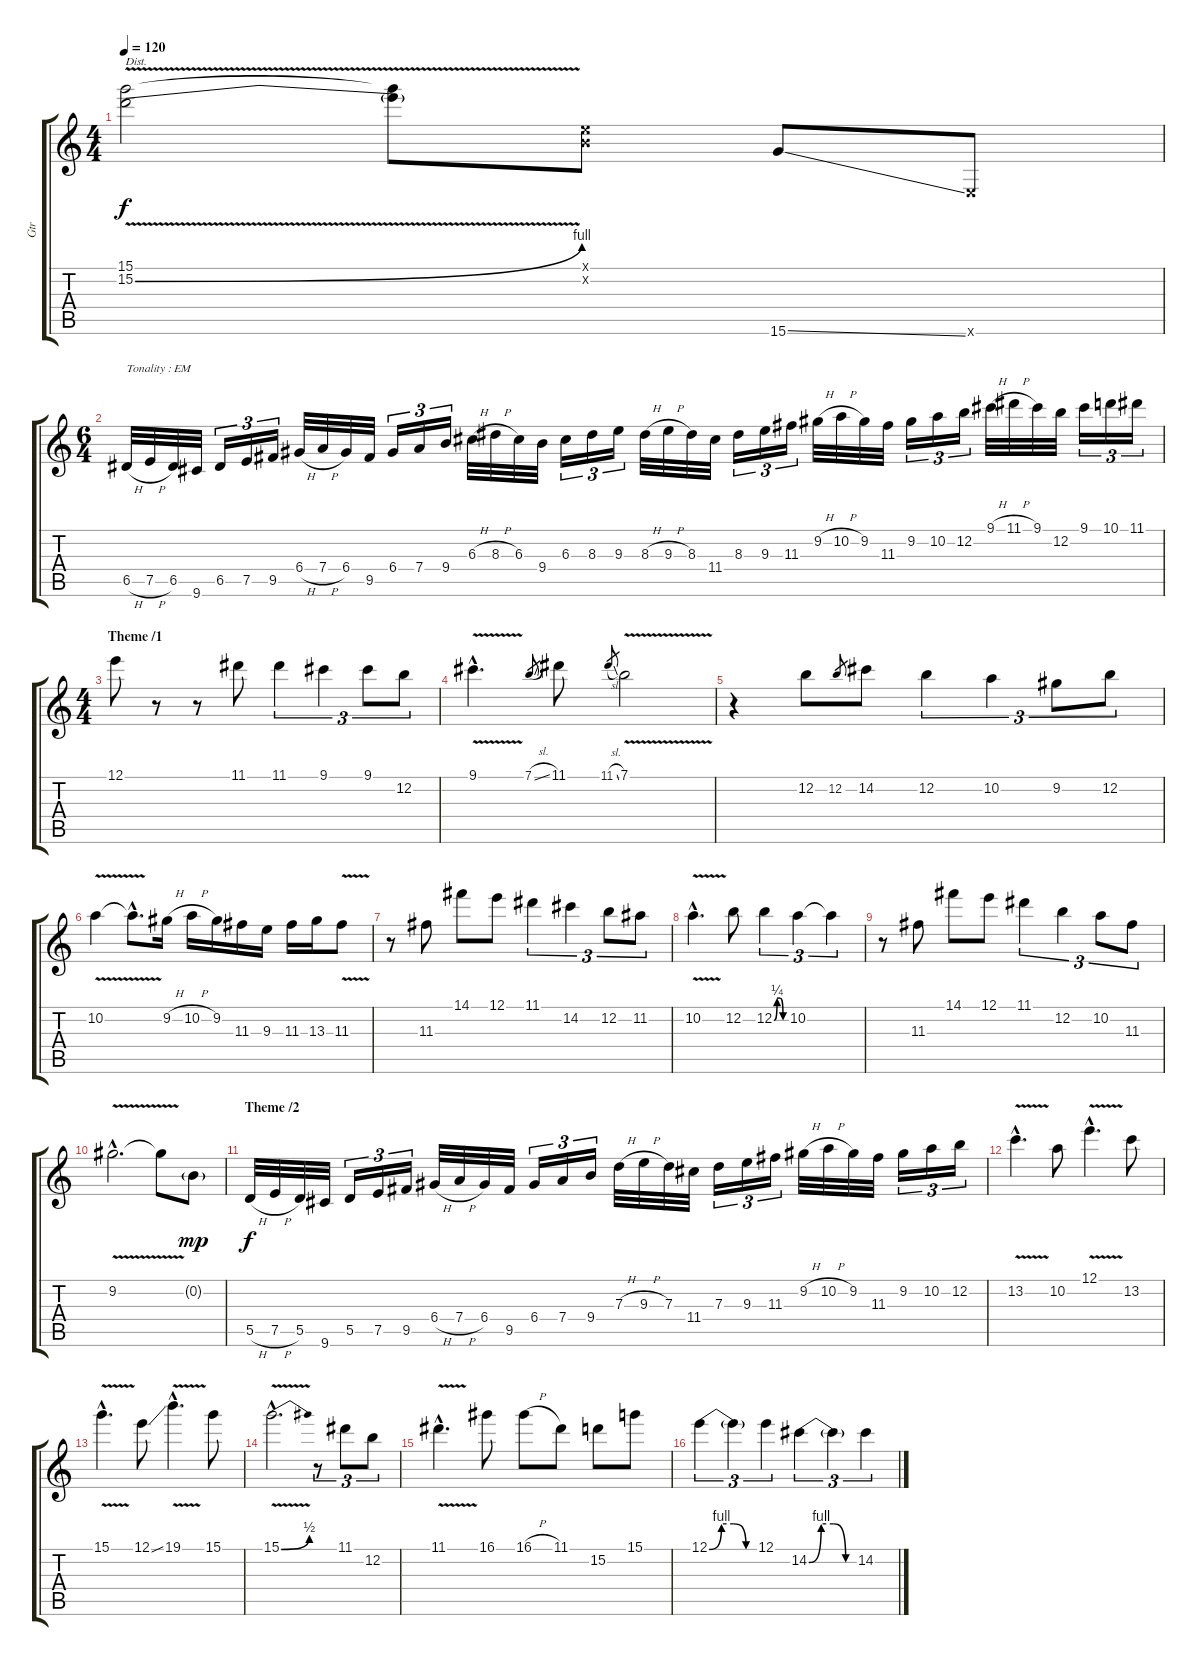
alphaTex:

\track ("Gtr" "Gtr") {instrument overdrivenguitar}
\staff {score tabs}
\tuning (E4 B3 G3 D3 A2 E2) {hide}
\ts (4 4)
\tempo 120
\clef g2
\ks c
(15.1{v} 15.2{be (bend 0 0 60 4) v}).2{txt "Dist." dy f instrument overdrivenguitar} (15.1{t} 15.2{t}).8 (0.1{x} 0.2{x}).8 15.6{ss}.8 0.6{x}.8 |
\ts (6 4)
6.5{h}.32{txt "Tonality : EM"} 7.5{h}.32 6.5.32 9.6.32 6.5.16{tu (3 2)} 7.5.16{tu (3 2)} 9.5.16{tu (3 2)} 6.4{h}.32 7.4{h}.32 6.4.32 9.5.32 6.4.16{tu (3 2)} 7.4.16{tu (3 2)} 9.4.16{tu (3 2)} 6.3{h}.32 8.3{h}.32 6.3.32 9.4.32 6.3.16{tu (3 2)} 8.3.16{tu (3 2)} 9.3.16{tu (3 2)} 8.3{h}.32 9.3{h}.32 8.3.32 11.4.32 8.3.16{tu (3 2)} 9.3.16{tu (3 2)} 11.3.16{tu (3 2)} 9.2{h}.32 10.2{h}.32 9.2.32 11.3.32 9.2.16{tu (3 2)} 10.2.16{tu (3 2)} 12.2.16{tu (3 2)} 9.1{h}.32 11.1{h}.32 9.1.32 12.2.32 9.1.16{tu (3 2)} 10.1.16{tu (3 2)} 11.1.16{tu (3 2)} |
\ts (4 4)
\section ("" "Theme /1")
12.1.8 r.8 r.8 11.1.8 11.1.4{tu (3 2)} 9.1.4{tu (3 2)} 9.1.8{tu (3 2)} 12.2.8{tu (3 2)} |
9.1{v hac}.4{d} 7.1{sl}.8{gr} 11.1.8 11.1{sl}.8{gr} 7.1{v}.2 |
r.4 12.2.8 12.2.8{gr} 14.2.8 12.2.4{tu (3 2)} 10.2.4{tu (3 2)} 9.2.8{tu (3 2)} 12.2.8{tu (3 2)} |
10.2{v}.4 10.2{hac t}.8{d} 9.2{h}.16 10.2{h}.16 9.2.16 11.3.16 9.3.16 11.3.16 13.3.16 11.3{v}.8 |
r.8 11.3.8 14.1.8 12.1.8 11.1.4{tu (3 2)} 14.2.4{tu (3 2)} 12.2.8{tu (3 2)} 11.2.8{tu (3 2)} |
10.2{v hac}.4{d} 12.2.8 12.2{be (custom 0 0 15 1 30 1 45 0 60 0)}.4{tu (3 2)} 10.2.4{tu (3 2)} 10.2{t}.4{tu (3 2)} |
r.8 11.3.8 14.1.8 12.1.8 11.1.4{tu (3 2)} 12.2.4{tu (3 2)} 10.2.8{tu (3 2)} 11.3.8{tu (3 2)} |
9.2{v hac}.2{d} 9.2{t}.8 0.2{g}.8{dy mp} |
\section ("" "Theme /2")
5.5{h}.32{dy f} 7.5{h}.32 5.5.32 9.6.32 5.5.16{tu (3 2)} 7.5.16{tu (3 2)} 9.5.16{tu (3 2)} 6.4{h}.32 7.4{h}.32 6.4.32 9.5.32 6.4.16{tu (3 2)} 7.4.16{tu (3 2)} 9.4.16{tu (3 2)} 7.3{h}.32 9.3{h}.32 7.3.32 11.4.32 7.3.16{tu (3 2)} 9.3.16{tu (3 2)} 11.3.16{tu (3 2)} 9.2{h}.32 10.2{h}.32 9.2.32 11.3.32 9.2.16{tu (3 2)} 10.2.16{tu (3 2)} 12.2.16{tu (3 2)} |
13.2{v hac}.4{d} 10.2.8 12.1{v hac}.4{d} 13.2.8 |
15.1{v hac}.4{d} 12.1{ss}.8 19.1{v hac}.4{d} 15.1.8 |
15.1{be (bend 0 0 60 2) v hac}.2{d} r.8{tu (3 2)} 11.1.8{tu (3 2)} 12.2.8{tu (3 2)} |
11.1{v hac}.4{d} 16.1.8 16.1{h}.8 11.1.8 15.2.8 15.1.8 |
12.1{be (custom 0 0 15 4 30 4 45 0 60 0)}.4{tu (3 2)} 12.1{t}.4{tu (3 2)} 12.1.4{tu (3 2)} 14.2{be (custom 0 0 15 4 30 4 45 0 60 0)}.4{tu (3 2)} 14.2{t}.4{tu (3 2)} 14.2.4{tu (3 2)}
